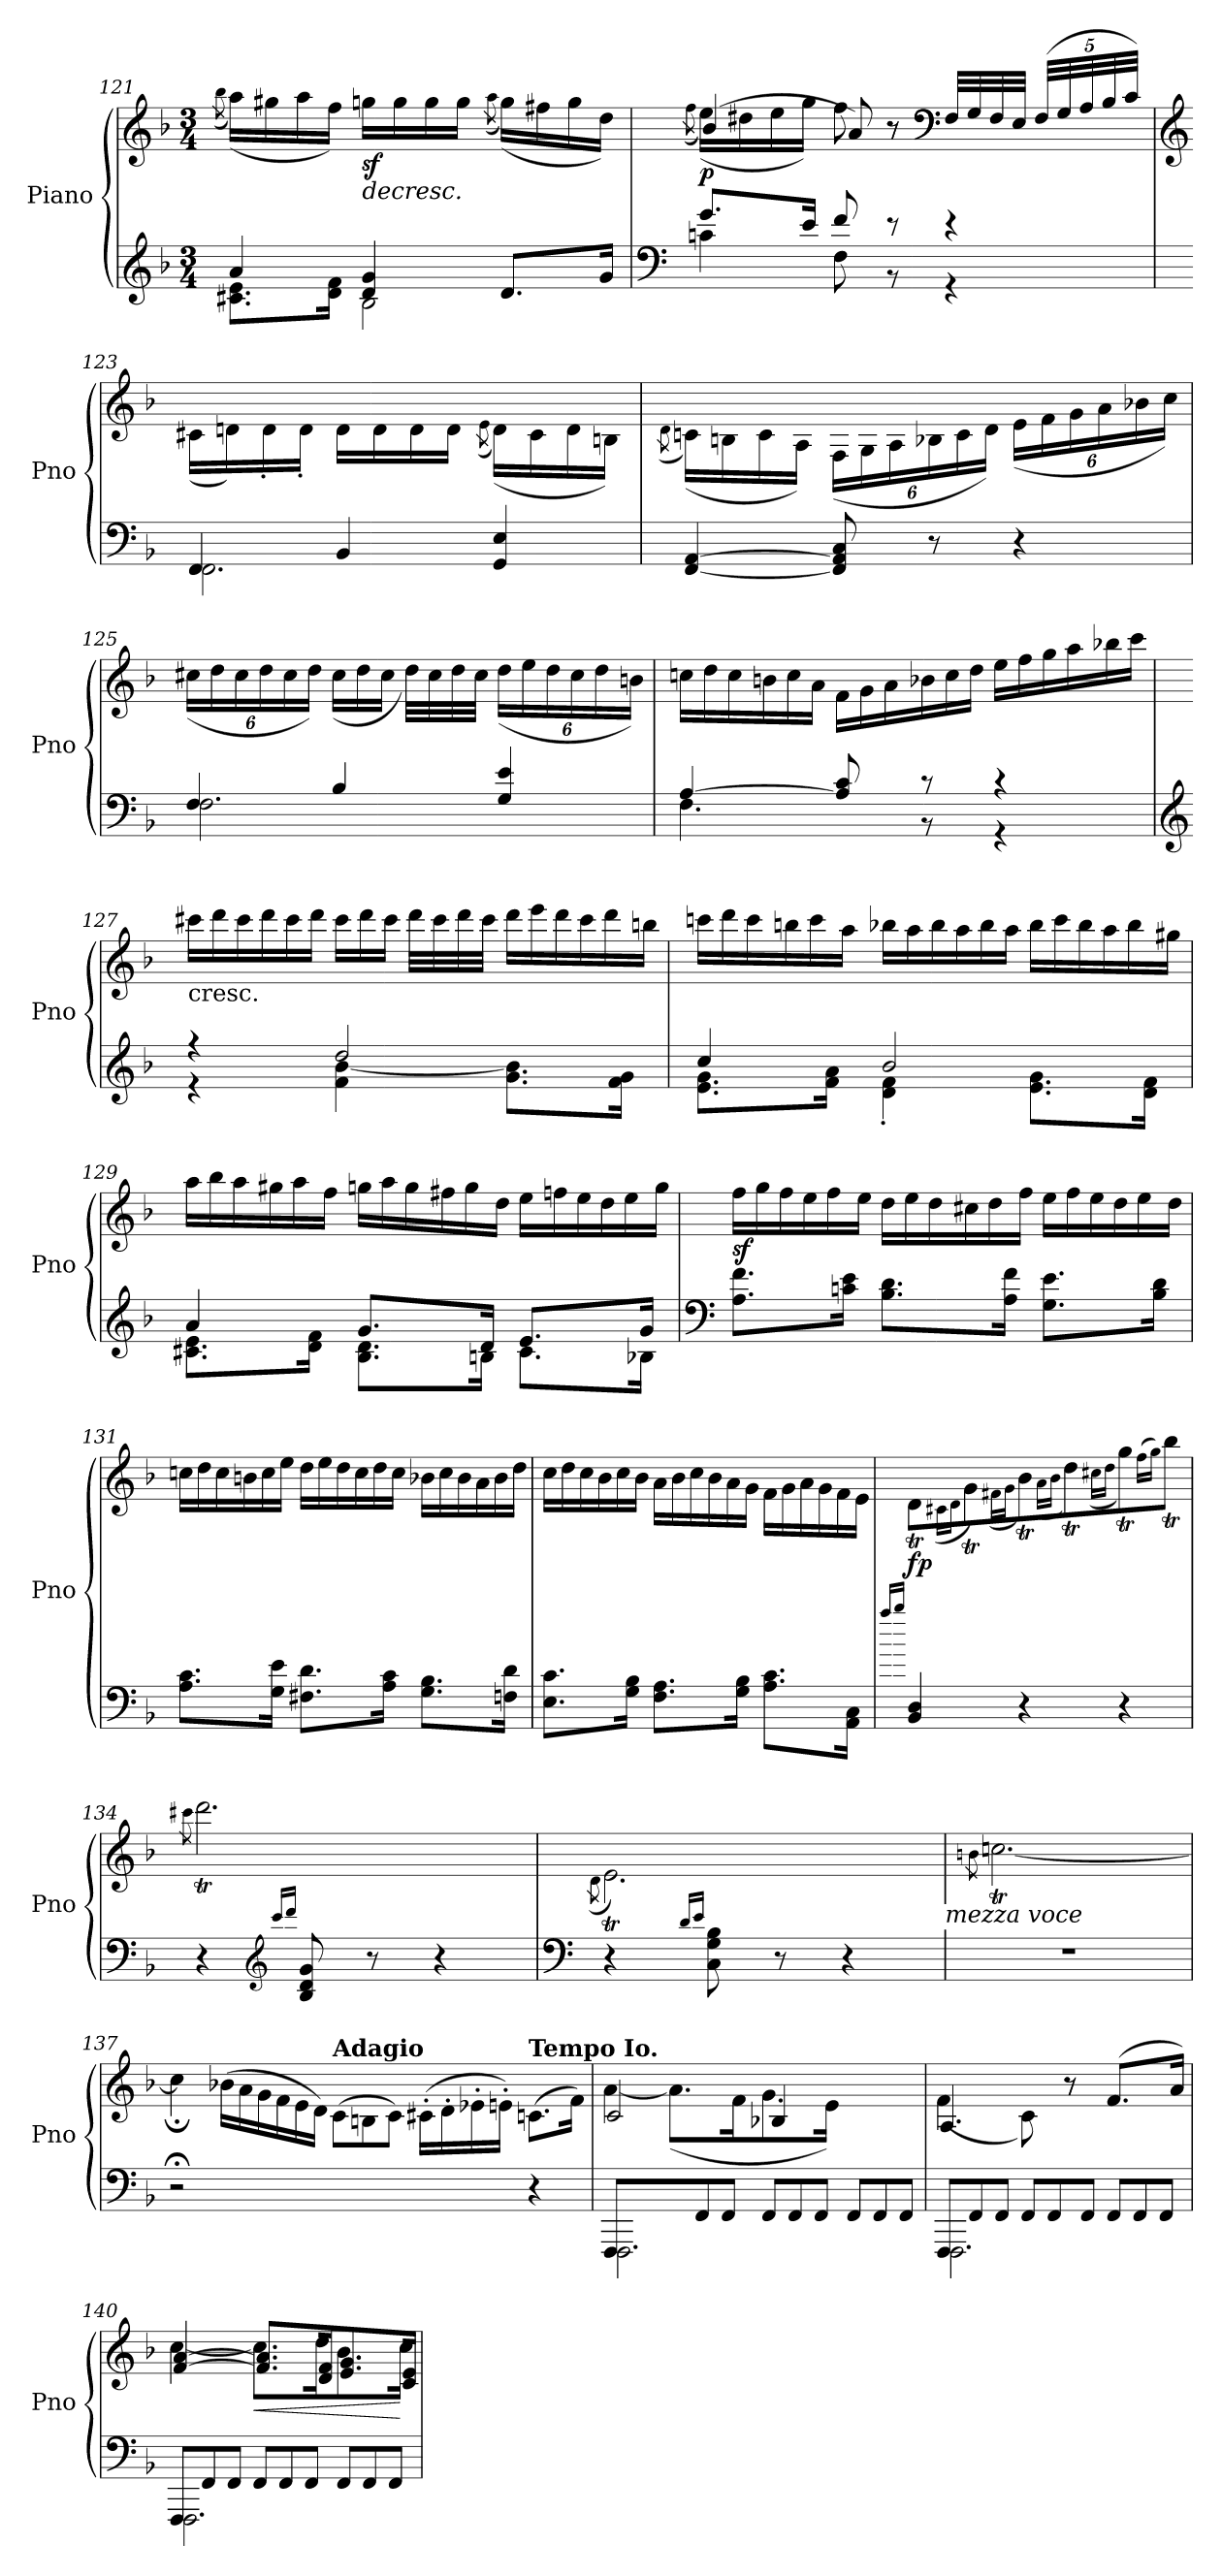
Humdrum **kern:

**kern	**kern	**dynam
*part1	*part1	*part1
*staff2	*staff1	*staff1/2
*I"Piano	*	*
*I'Pno	*	*
!!LO:LB:g=z
*clefG2	*clefG2	*
*k[b-]	*k[b-]	*
*F:	*F:	*
*M3/4	*M3/4	*
=121	=121	=121
*	*^	*
.	.	(>8qbb-\	.
*^	*	*	*
4a/	8.c#X\ 8.e\L	2.ryy	(<16aa\LL)	.
.	.	.	16gg#X\	.
.	.	.	16aa\	.
.	16d\ 16f\Jk	.	16ff\JJ)	.
!	!	!	!	!LO:HP:b
!	!	!	!	!LO:DY:n=1:b
4d/ 4g/	2B-\	.	16ggn\LL	> sf
.	.	.	16gg\	.
.	.	.	16gg\	.
.	.	.	16gg\JJ	.
.	.	.	(>8qaa\	.
8.d/L	.	.	(<16gg\LL)	.
.	.	.	16ff#X\	.
.	.	.	16gg\	.
16g/Jk	.	.	16dd\JJ)	.
*	*	*v	*v	*
=122	=122	=122	=122
*clefF4	*	*	*
*	*	*^	*
.	.	.	(>8qff\	.
*	*	*	*^	*
!	!	!	!	!	!LO:DY:b
8.g/L	4cn\	2.ryy	(<16ee\LL)	(>4b-/	p
.	.	.	16dd#X\	.	.
.	.	.	16ee\	.	.
16e/Jk	.	.	16gg\JJ)	.	.
8f/	8F\	.	8ff\	8a/)	.
8r	8r	.	8r	8r	.
*	*	*clefF4	*	*	*
4r	4r	.	4ryy	32F/LLL	.
.	.	.	.	32G/	.
.	.	.	.	32F/	.
.	.	.	.	32E/JJJ	.
*	*	*	*	*Xbrackettup	*
.	.	.	.	(>40F/LLL	.
.	.	.	.	40G/	.
.	.	.	.	40A/	.
.	.	.	.	40B-/	.
.	.	.	.	40c/JJJ)	.
*	*	*v	*v	*v	*
!!LO:PB:g=z
=123	=123	=123	=123
*	*	*clefG2	*
*	*	*^	*
4FF/	2.FF\	2.ryy	(<16c#X\LL	.
.	.	.	16dn\)	.
.	.	.	16d'\	.
.	.	.	16d'\JJ	.
4BB-/	.	.	16d\LL	.
.	.	.	16d\	.
.	.	.	16d\	.
.	.	.	16d\JJ	.
.	.	.	(>8qe\	.
4GG/ 4E/	.	.	(<16d\LL)	.
.	.	.	16c#\	.
.	.	.	16d\	.
.	.	.	16Bn\JJ)	.
*v	*v	*	*	*
=124	=124	=124	=124
.	.	(>8qd\	.
[4FF/ [4AA/	2.ryy	(<16cn\LL)	.
.	.	16Bn\	.
.	.	16c\	.
.	.	16A\JJ)	.
8FF/] 8AA/] 8C/	.	(<24F\LL	.
.	.	24G\	.
.	.	24A\	.
8r	.	24B-X\	.
.	.	24c\	.
.	.	24d\JJ)	.
4r	.	(<24e\LL	.
.	.	24f\	.
.	.	24g\	.
.	.	24a\	.
.	.	24b-X\	.
.	.	24cc\JJ)	.
!!LO:LB:g=z	!!
=125	=125	=125	=125
*^	*	*	*
4F/	2.F\	2.ryy	(<24cc#X\LL	.
.	.	.	24dd\	.
.	.	.	24cc#\	.
.	.	.	24dd\	.
.	.	.	24cc#\	.
.	.	.	24dd\JJ)	.
*	*	*	*Xtuplet	*
4B-/	.	.	(<24cc#\LL	.
.	.	.	24dd\	.
.	.	.	24cc#\JJ	.
.	.	.	32dd\LLL)	.
.	.	.	32cc#\	.
.	.	.	32dd\	.
.	.	.	32cc#\JJJ	.
*	*	*	*tuplet	*
4G/ 4e/	.	.	(<24dd\LL	.
.	.	.	24ee\	.
.	.	.	24dd\	.
.	.	.	24cc#\	.
.	.	.	24dd\	.
.	.	.	24bn\JJ)	.
=126	=126	=126	=126	=126
*	*	*	*Xtuplet	*
[4A/	4.F\	2.ryy	24ccn\LL	.
.	.	.	24dd\	.
.	.	.	24cc\	.
.	.	.	24bn\	.
.	.	.	24cc\	.
.	.	.	24a\JJ	.
8A/] 8c/	.	.	24f\LL	.
.	.	.	24g\	.
.	.	.	24a\	.
8r	8r	.	24b-X\	.
.	.	.	24cc\	.
.	.	.	24dd\JJ	.
4r	4r	.	24ee\LL	.
.	.	.	24ff\	.
.	.	.	24gg\	.
.	.	.	24aa\	.
.	.	.	24bb-X\	.
.	.	.	24ccc\JJ	.
!!LO:LB:g=z	!!
=127	=127	=127	=127	=127
*clefG2	*	*	*	*
!	!	!LO:TX:b:t=cresc.	!	!
4r	4r	2.ryy	24ccc#X\LL	.
.	.	.	24ddd\	.
.	.	.	24ccc#\	.
.	.	.	24ddd\	.
.	.	.	24ccc#\	.
.	.	.	24ddd\JJ	.
2dd/	4f\ [4b-\	.	24ccc#\LL	.
.	.	.	24ddd\	.
.	.	.	24ccc#\JJ	.
.	.	.	32ddd\LLL	.
.	.	.	32ccc#\	.
.	.	.	32ddd\	.
.	.	.	32ccc#\JJJ	.
.	8.g\ 8.b-\]L	.	24ddd\LL	.
.	.	.	24eee\	.
.	.	.	24ddd\	.
.	.	.	24ccc#\	.
.	.	.	24ddd\	.
.	16f\ 16g\Jk	.	.	.
.	.	.	24bbn\JJ	.
!!LO:LB:g=z	!!
=128	=128	=128	=128	=128
4cc/	8.e\ 8.g\L	2.ryy	24cccn\LL	.
.	.	.	24ddd\	.
.	.	.	24ccc\	.
.	.	.	24bbn\	.
.	.	.	24ccc\	.
.	16f\ 16a\Jk	.	.	.
.	.	.	24aa\JJ	.
2b-/	4d\' 4f\'	.	24bb-X\LL	.
.	.	.	24aa\	.
.	.	.	24bb-\	.
.	.	.	24aa\	.
.	.	.	24bb-\	.
.	.	.	24aa\JJ	.
.	8.e\ 8.g\L	.	24bb-\LL	.
.	.	.	24ccc\	.
.	.	.	24bb-\	.
.	.	.	24aa\	.
.	.	.	24bb-\	.
.	16d\ 16f\Jk	.	.	.
.	.	.	24gg#X\JJ	.
!!LO:LB:g=z	!!
=129	=129	=129	=129	=129
4a/	8.c#X\ 8.e\L	2.ryy	24aa\LL	.
.	.	.	24bb-\	.
.	.	.	24aa\	.
.	.	.	24gg#X\	.
.	.	.	24aa\	.
.	16d\ 16f\Jk	.	.	.
.	.	.	24ff\JJ	.
8.g/L	8.B-\ 8.d\L	.	24ggn\LL	.
.	.	.	24aa\	.
.	.	.	24gg\	.
.	.	.	24ff#X\	.
.	.	.	24gg\	.
16d/Jk	16Bn\Jk	.	.	.
.	.	.	24dd\JJ	.
8.e/L	8.c#\L	.	24ee\LL	.
.	.	.	24ffn\	.
.	.	.	24ee\	.
.	.	.	24dd\	.
.	.	.	24ee\	.
16g/Jk	16B-X\Jk	.	.	.
.	.	.	24gg\JJ	.
*v	*v	*	*	*
=130	=130	=130	=130
*clefF4	*	*	*
!	!	!	!LO:DY:b
8.A\ 8.f\L	2.ryy	24ff\LL	sf
.	.	24gg\	.
.	.	24ff\	.
.	.	24ee\	.
.	.	24ff\	.
16cn\ 16e\Jk	.	.	.
.	.	24ee\JJ	.
8.B-\ 8.d\L	.	24dd\LL	.
.	.	24ee\	.
.	.	24dd\	.
.	.	24cc#X\	.
.	.	24dd\	.
16A\ 16f\Jk	.	.	.
.	.	24ff\JJ	.
8.G\ 8.e\L	.	24ee\LL	.
.	.	24ff\	.
.	.	24ee\	.
.	.	24dd\	.
.	.	24ee\	.
16B-\ 16d\Jk	.	.	.
.	.	24dd\JJ	.
!!LO:LB:g=z	!!
=131	=131	=131	=131
8.A\ 8.c\L	2.ryy	24ccn\LL	.
.	.	24dd\	.
.	.	24cc\	.
.	.	24bn\	.
.	.	24cc\	.
16G\ 16e\Jk	.	.	.
.	.	24ee\JJ	.
8.F#X\ 8.d\L	.	24dd\LL	.
.	.	24ee\	.
.	.	24dd\	.
.	.	24cc\	.
.	.	24dd\	.
16A\ 16c\Jk	.	.	.
.	.	24cc\JJ	.
8.G\ 8.B-\L	.	24b-X\LL	.
.	.	24cc\	.
.	.	24b-\	.
.	.	24a\	.
.	.	24b-\	.
16Fn\ 16d\Jk	.	.	.
.	.	24dd\JJ	.
=132	=132	=132	=132
8.E\ 8.c\L	2.ryy	24cc\LL	.
.	.	24dd\	.
.	.	24cc\	.
.	.	24b-\	.
.	.	24cc\	.
16G\ 16B-\Jk	.	.	.
.	.	24b-\JJ	.
8.F\ 8.A\L	.	24a\LL	.
.	.	24b-\	.
.	.	24cc\	.
.	.	24b-\	.
.	.	24a\	.
16G\ 16B-\Jk	.	.	.
.	.	24g\JJ	.
8.A\ 8.c\L	.	24f\LL	.
.	.	24g\	.
.	.	24a\	.
.	.	24g\	.
.	.	24f\	.
16AA\ 16C\Jk	.	.	.
.	.	24e\JJ	.
!!LO:PB:g=z	!!
=133	=133	=133	=133
16qaa/LL	.	.	.
16qbb-/JJ	.	.	.
!	!	!	!LO:DY:b
4BB-/ 4D/	2.ryy	8dT\L	fp
.	.	(>16qc#X\LL	.
.	.	16qd\JJ	.
.	.	8gT\)	.
.	.	(>16qf#X\LL	.
.	.	16qg\JJ	.
4r	.	8b-T\)	.
.	.	(>16qa\LL	.
.	.	16qb-\JJ	.
.	.	8ddT\)	.
.	.	(>16qcc#X\LL	.
.	.	16qdd\JJ	.
4r	.	8ggT\)	.
.	.	(>16qff\LL	.
.	.	16qgg\JJ)	.
.	.	8bb-T\J	.
=134	=134	=134	=134
.	.	8qccc#X\	.
4r	2.ryy	2.dddT\	.
*clefG2	*	*	*
16qccc/LL	.	.	.
16qddd/JJ	.	.	.
8B-/ 8d/ 8g/	.	.	.
8r	.	.	.
4r	.	.	.
=135	=135	=135	=135
*clefF4	*	*	*
.	.	(>8qd\	.
4r	2.ryy	2.et\)	.
16qd/LL	.	.	.
16qe/JJ	.	.	.
8C\ 8G\ 8B-\	.	.	.
8r	.	.	.
4r	.	.	.
!	!LO:TX:b:i:t=mezza voce	!	!
=136	=136	=136	=136
.	.	8qbn\	.
2.r	2.ryy	[2.ccnT\	.
!!LO:LB:g=z	!!
=137	=137	=137	=137
2r;	2.ryy	4cc;\]	.
.	.	(<24b-X!\LL	.
.	.	24a!\	.
.	.	24g!\	.
.	.	24f!\	.
.	.	24e!\	.
.	.	24d!\JJ)	.
!	!	!LO:TX:a:B:t=Adagio	!
4ryy	.	(<12c!\L	.
.	.	12Bn!\	.
.	.	12c!\J)	.
4ryy	4ryy	(<16c#X'!\LL	.
.	.	16d'!\	.
.	.	16e-X'!\	.
.	.	16en'!\JJ)	.
!	!LO:TX:a:B:t=Tempo Io.	!	!
4r	4ryy	(<8.cn\L	.
.	.	16f\Jk)	.
*	*v	*v	*
=138	=138	=138
*Xtuplet	*	*
*^	*^	*
*	*	*	*^	*
12FFF/L	2.FFF\	2.ryy	[4a\	2c/	.
4ryy	.	.	.	.	.
.	.	.	(<8.a\L]	.	.
12FF/	.	.	.	.	.
12FF/J	.	.	.	.	.
.	.	.	16f\K	.	.
12FF/L	.	.	8.g\	4B-X/	.
12FF/	.	.	.	.	.
12FF/J	.	.	.	.	.
.	.	.	16e\Jk)	.	.
12FF/L	4ryy	4ryy	4ryy	4ryy	.
12FF/	.	.	.	.	.
12FF/J	.	.	.	.	.
=139	=139	=139	=139	=139	=139
12FFF/L	2.FFF\	2.ryy	(<4f\	4.A/	.
12FF/	.	.	.	.	.
12FF/J	.	.	.	.	.
12FF/L	.	.	8c\)	.	.
12FF/	.	.	.	.	.
.	.	.	8r	8r	.
12FF/J	.	.	.	.	.
12FF/L	.	.	4ryy	(>8.f/L	.
12FF/	.	.	.	.	.
12FF/J	.	.	.	.	.
.	.	.	.	16a/Jk)	.
!!LO:LB:g=z	!!	!!
=140	=140	=140	=140	=140	=140
12FFF/L	2.FFF\	2.ryy	[4cc\	[4f/ [4a/	.
12FF/	.	.	.	.	.
12FF/J	.	.	.	.	.
!	!	!	!	!	!LO:HP:b
12FF/L	.	.	8.cc\L]	8.f/] 8.a/]L	<
12FF/	.	.	.	.	.
12FF/J	.	.	.	.	.
.	.	.	16dd\K	16d/ 16f/K	]
12FF/L	.	.	8.b-\	8.e/ 8.g/	.
12FF/	.	.	.	.	.
12FF/J	.	.	.	.	.
.	.	.	16cc\Jk	16c/ 16e/Jk	[
*v	*v	*	*	*	*
*	*v	*v	*v	*
=	=	=
*-	*-	*-
